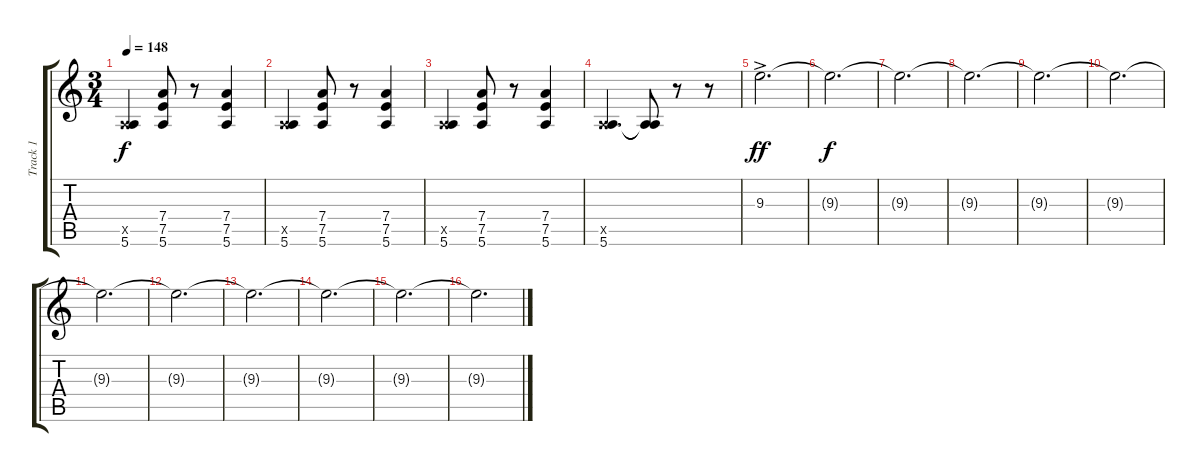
\track ("Track 1" "Track 1") {instrument overdrivenguitar}
\staff {score tabs}
\tuning (E4 B3 G3 D3 A2 E2) {hide}
\ts (3 4)
\tempo 148
\clef g2
\ks c
(0.5{x} 5.6).4{dy f} (7.4 7.5 5.6).8 r.8 (7.4 7.5 5.6).4 |
(0.5{x} 5.6).4 (7.4 7.5 5.6).8 r.8 (7.4 7.5 5.6).4 |
(0.5{x} 5.6).4 (7.4 7.5 5.6).8 r.8 (7.4 7.5 5.6).4 |
(0.5{x} 5.6).4{d} (0.5{t} 5.6{t}).8 r.8 r.8 |
9.3{ac}.2{d dy ff volume 7} |
9.3{t}.2{d dy f} |
9.3{t}.2{d} |
9.3{t}.2{d volume 6} |
9.3{t}.2{d} |
9.3{t}.2{d} |
9.3{t}.2{d} |
9.3{t}.2{d} |
9.3{t}.2{d} |
9.3{t}.2{d} |
9.3{t}.2{d} |
9.3{t}.2{d}
